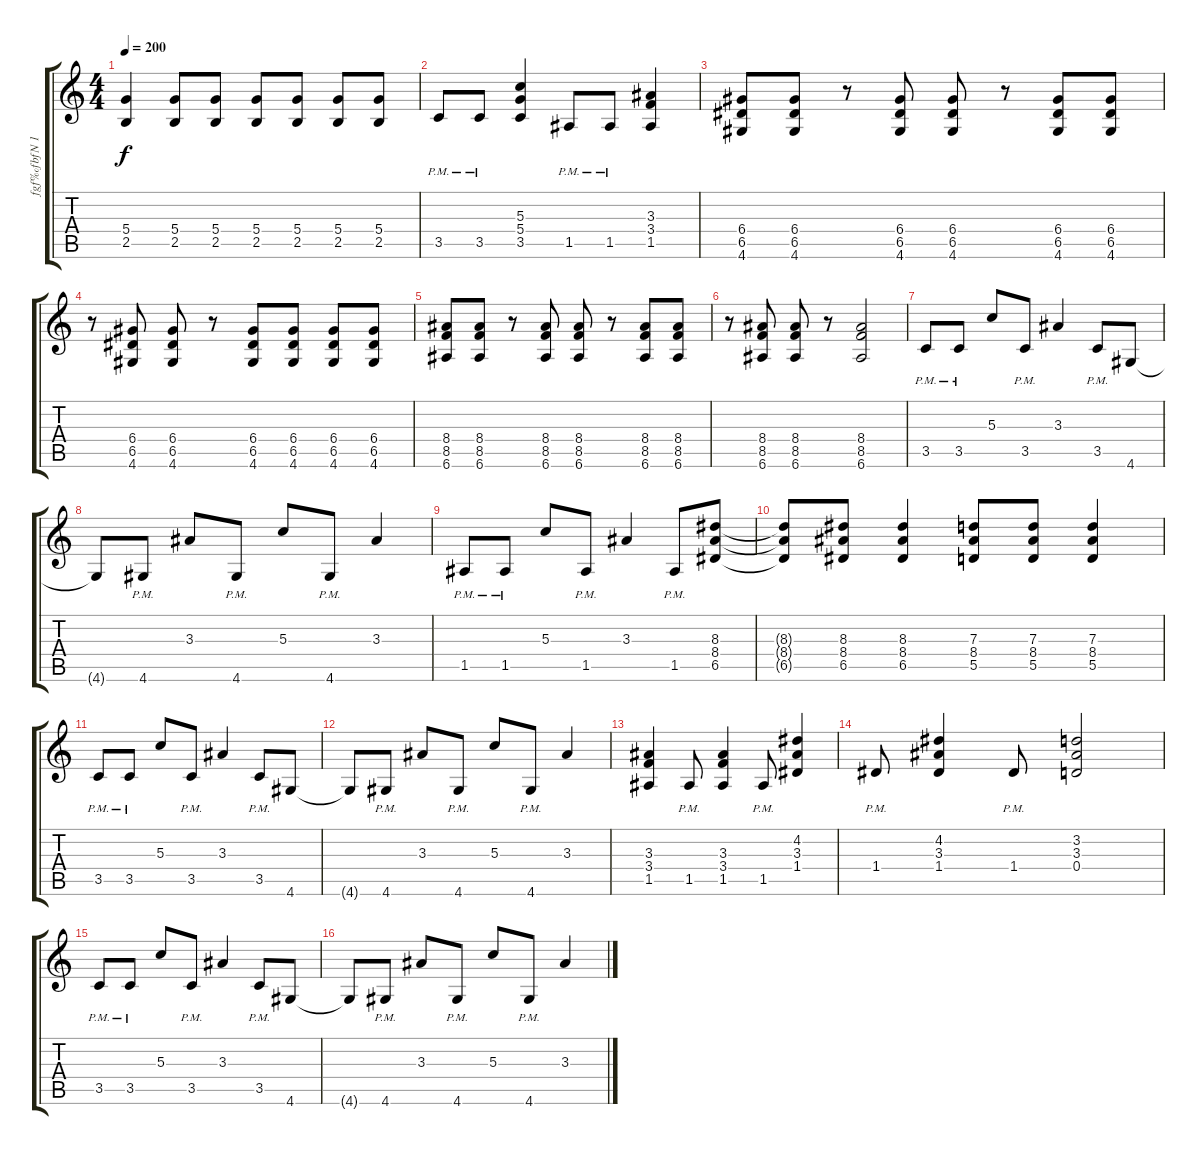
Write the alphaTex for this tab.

\track ("ƒgƒ‰ƒbƒN 1" "ƒgƒ‰ƒbƒN 1") {instrument distortionguitar}
\staff {score tabs}
\tuning (E4 B3 G3 D3 A2 E2) {hide}
\ts (4 4)
\tempo 200
\clef g2
\ks c
(5.4 2.5).4{dy f} (5.4 2.5).8 (5.4 2.5).8 (5.4 2.5).8 (5.4 2.5).8 (5.4 2.5).8 (5.4 2.5).8 |
3.5{pm}.8 3.5{pm}.8 (5.3 5.4 3.5).4 1.5{pm}.8 1.5{pm}.8 (3.3 3.4 1.5).4 |
(6.4 6.5 4.6).8 (6.4 6.5 4.6).8 r.8 (6.4 6.5 4.6).8 (6.4 6.5 4.6).8 r.8 (6.4 6.5 4.6).8 (6.4 6.5 4.6).8 |
r.8 (6.4 6.5 4.6).8 (6.4 6.5 4.6).8 r.8 (6.4 6.5 4.6).8 (6.4 6.5 4.6).8 (6.4 6.5 4.6).8 (6.4 6.5 4.6).8 |
(8.4 8.5 6.6).8 (8.4 8.5 6.6).8 r.8 (8.4 8.5 6.6).8 (8.4 8.5 6.6).8 r.8 (8.4 8.5 6.6).8 (8.4 8.5 6.6).8 |
r.8 (8.4 8.5 6.6).8 (8.4 8.5 6.6).8 r.8 (8.4 8.5 6.6).2 |
3.5{pm}.8 3.5{pm}.8 5.3.8 3.5{pm}.8 3.3.4 3.5{pm}.8 4.6.8 |
4.6{t}.8 4.6{pm}.8 3.3.8 4.6{pm}.8 5.3.8 4.6{pm}.8 3.3.4 |
1.5{pm}.8 1.5{pm}.8 5.3.8 1.5{pm}.8 3.3.4 1.5{pm}.8 (8.3 8.4 6.5).8 |
(8.3{t} 8.4{t} 6.5{t}).8 (8.3 8.4 6.5).8 (8.3 8.4 6.5).4 (7.3 8.4 5.5).8 (7.3 8.4 5.5).8 (7.3 8.4 5.5).4 |
3.5{pm}.8 3.5{pm}.8 5.3.8 3.5{pm}.8 3.3.4 3.5{pm}.8 4.6.8 |
4.6{t}.8 4.6{pm}.8 3.3.8 4.6{pm}.8 5.3.8 4.6{pm}.8 3.3.4 |
(3.3 3.4 1.5).4 1.5{pm}.8 (3.3 3.4 1.5).4 1.5{pm}.8 (4.2 3.3 1.4).4 |
1.4{pm}.8 (4.2 3.3 1.4).4 1.4{pm}.8 (3.2 3.3 0.4).2 |
3.5{pm}.8 3.5{pm}.8 5.3.8 3.5{pm}.8 3.3.4 3.5{pm}.8 4.6.8 |
4.6{t}.8 4.6{pm}.8 3.3.8 4.6{pm}.8 5.3.8 4.6{pm}.8 3.3.4
